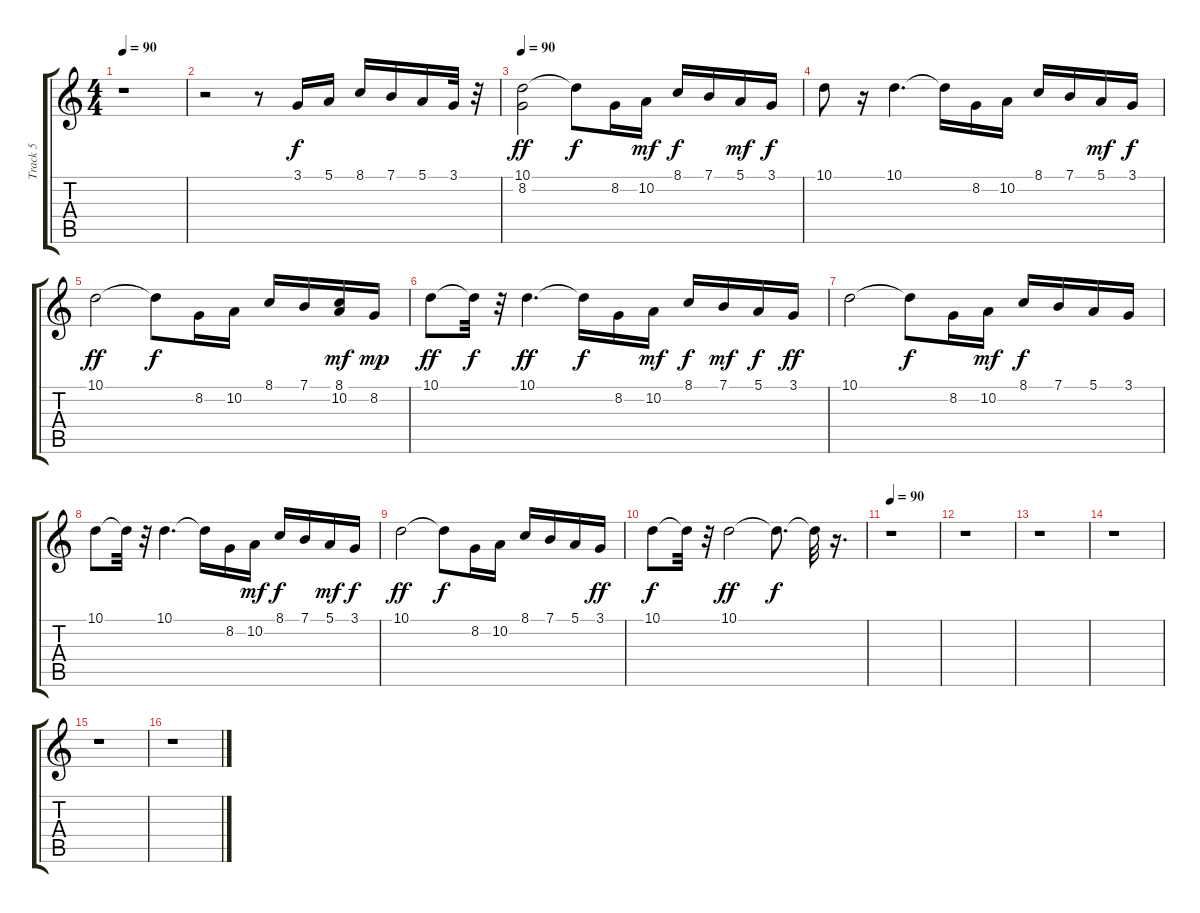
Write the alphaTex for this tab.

\track ("Track 5" "Track 5") {instrument lead2sawtooth}
\staff {score tabs}
\tuning (E4 B3 G3 D3 A2 E2) {hide}
\ts (4 4)
\tempo 90
\clef g2
\ks c
r.1{dy f} |
r.2 r.8 3.1.16 5.1.16 8.1.16 7.1.16 5.1.16 3.1.32 r.32 |
\tempo 90
(10.1 8.2).2{dy ff} 10.1{t}.8{dy f} 8.2.16 10.2.16{dy mf} 8.1.16{dy f} 7.1.16 5.1.16{dy mf} 3.1.16{dy f} |
10.1.8 r.16 10.1.4{d} 10.1{t}.16 8.2.16 10.2.16 8.1.16 7.1.16 5.1.16{dy mf} 3.1.16{dy f} |
10.1.2{dy ff} 10.1{t}.8{dy f} 8.2.16 10.2.16 8.1.16 7.1.16 (8.1 10.2).16{dy mf} 8.2.16{dy mp} |
10.1.8{dy ff} 10.1{t}.32{dy f} r.32 10.1.4{d dy ff} 10.1{t}.16{dy f} 8.2.16 10.2.16{dy mf} 8.1.16{dy f} 7.1.16{dy mf} 5.1.16{dy f} 3.1.16{dy ff} |
10.1.2 10.1{t}.8{dy f} 8.2.16 10.2.16{dy mf} 8.1.16{dy f} 7.1.16 5.1.16 3.1.16 |
10.1.8 10.1{t}.32 r.32 10.1.4{d} 10.1{t}.16 8.2.16 10.2.16{dy mf} 8.1.16{dy f} 7.1.16 5.1.16{dy mf} 3.1.16{dy f} |
10.1.2{dy ff} 10.1{t}.8{dy f} 8.2.16 10.2.16 8.1.16 7.1.16 5.1.16 3.1.16{dy ff} |
10.1.8{dy f} 10.1{t}.32 r.32 10.1.2{dy ff} 10.1{t}.8{d dy f} 10.1{t}.32 r.16{d} |
\tempo 90
r.1 |
r.1 |
r.1 |
r.1 |
r.1 |
r.1
